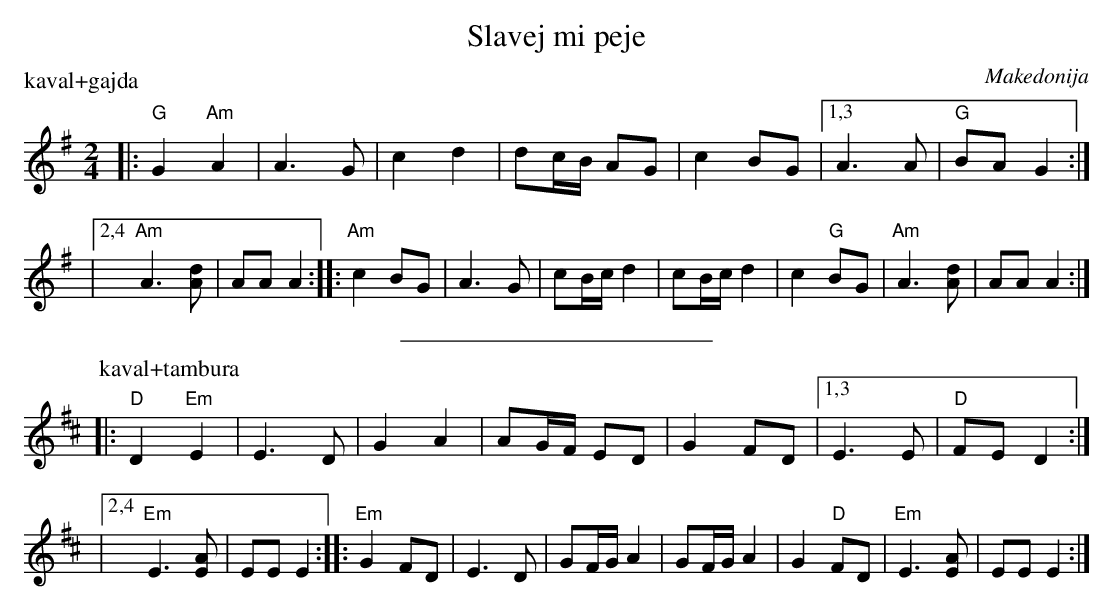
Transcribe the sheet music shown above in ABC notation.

X:1
T: Slavej mi peje
O: Makedonija
M: 2/4
L: 1/8
P: kaval+gajda
K: ADorian
|: "G"G2 "Am"A2 | A3 G | c2 d2 | dc/B/ AG | c2 BG |1,3 A3 A | "G"BA G2 :|
|2,4 "Am"A3 [dA] | AA A2 :: "Am"c2 BG | A3 G | cB/c/ d2 | cB/c/ d2 | c2 "G"BG | "Am"A3 [dA] | AA A2 :|
%%sep 5 5 200
P: kaval+tambura
K: EDorian
|: "D"D2 "Em"E2 | E3 D | G2 A2 | AG/F/ ED | G2 FD |1,3 E3 E | "D"FE D2 :|
|2,4 "Em"E3 [AE] | EE E2 :: "Em"G2 FD | E3 D | GF/G/ A2 | GF/G/ A2 | G2 "D"FD | "Em"E3 [AE] | EE E2 :|
